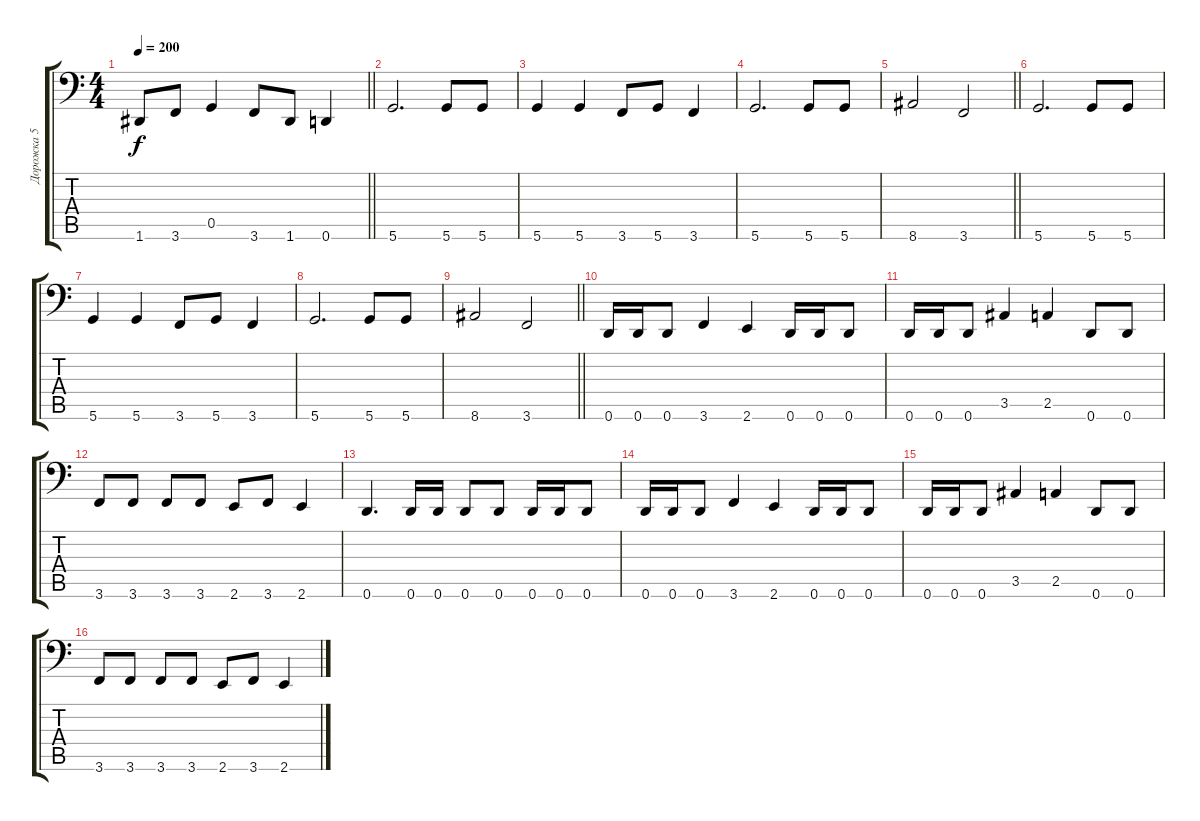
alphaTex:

\track ("Дорожка 5" "Дорожка 5") {instrument electricbassfinger}
\staff {score tabs}
\tuning (D3 A2 F2 C2 G1 D1) {hide}
\ts (4 4)
\tempo 200
\clef f4
\barLineRight lightlight
\ks c
1.6.8{dy f} 3.6.8 0.5.4 3.6.8 1.6.8 0.6.4 |
\section ("" "")
5.6.2{d} 5.6.8 5.6.8 |
5.6.4 5.6.4 3.6.8 5.6.8 3.6.4 |
5.6.2{d} 5.6.8 5.6.8 |
\barLineRight lightlight
8.6.2 3.6.2 |
5.6.2{d} 5.6.8 5.6.8 |
5.6.4 5.6.4 3.6.8 5.6.8 3.6.4 |
5.6.2{d} 5.6.8 5.6.8 |
\barLineRight lightlight
8.6.2 3.6.2 |
\section ("" "")
0.6.16 0.6.16 0.6.8 3.6.4 2.6.4 0.6.16 0.6.16 0.6.8 |
0.6.16 0.6.16 0.6.8 3.5.4 2.5.4 0.6.8 0.6.8 |
3.6.8 3.6.8 3.6.8 3.6.8 2.6.8 3.6.8 2.6.4 |
0.6.4{d} 0.6.16 0.6.16 0.6.8 0.6.8 0.6.16 0.6.16 0.6.8 |
0.6.16 0.6.16 0.6.8 3.6.4 2.6.4 0.6.16 0.6.16 0.6.8 |
0.6.16 0.6.16 0.6.8 3.5.4 2.5.4 0.6.8 0.6.8 |
3.6.8 3.6.8 3.6.8 3.6.8 2.6.8 3.6.8 2.6.4
